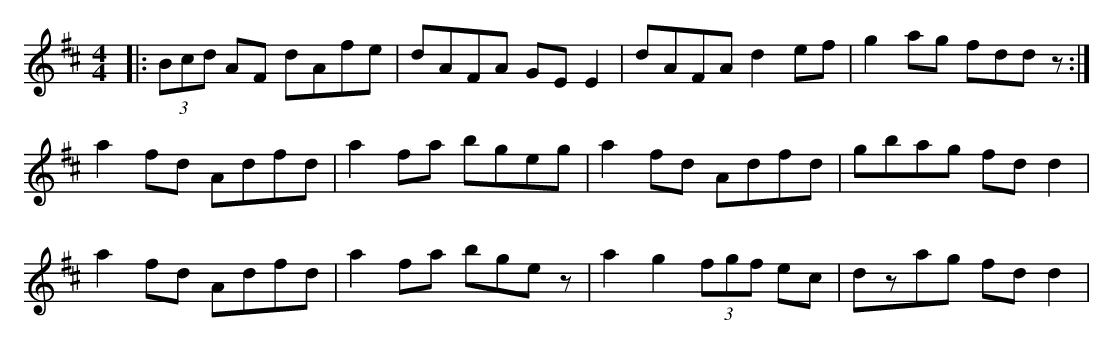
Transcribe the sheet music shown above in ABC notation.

X:1
M:4/4
K:D
|:(3Bcd AF dAfe|dAFA GEE2|dAFA d2ef|g2ag fddz:|
a2fd Adfd|a2fa bgeg|a2fd Adfd|gbag fdd2|
a2fd Adfd|a2fa bgez|a2g2(3fgf ec|dzag fdd2|
